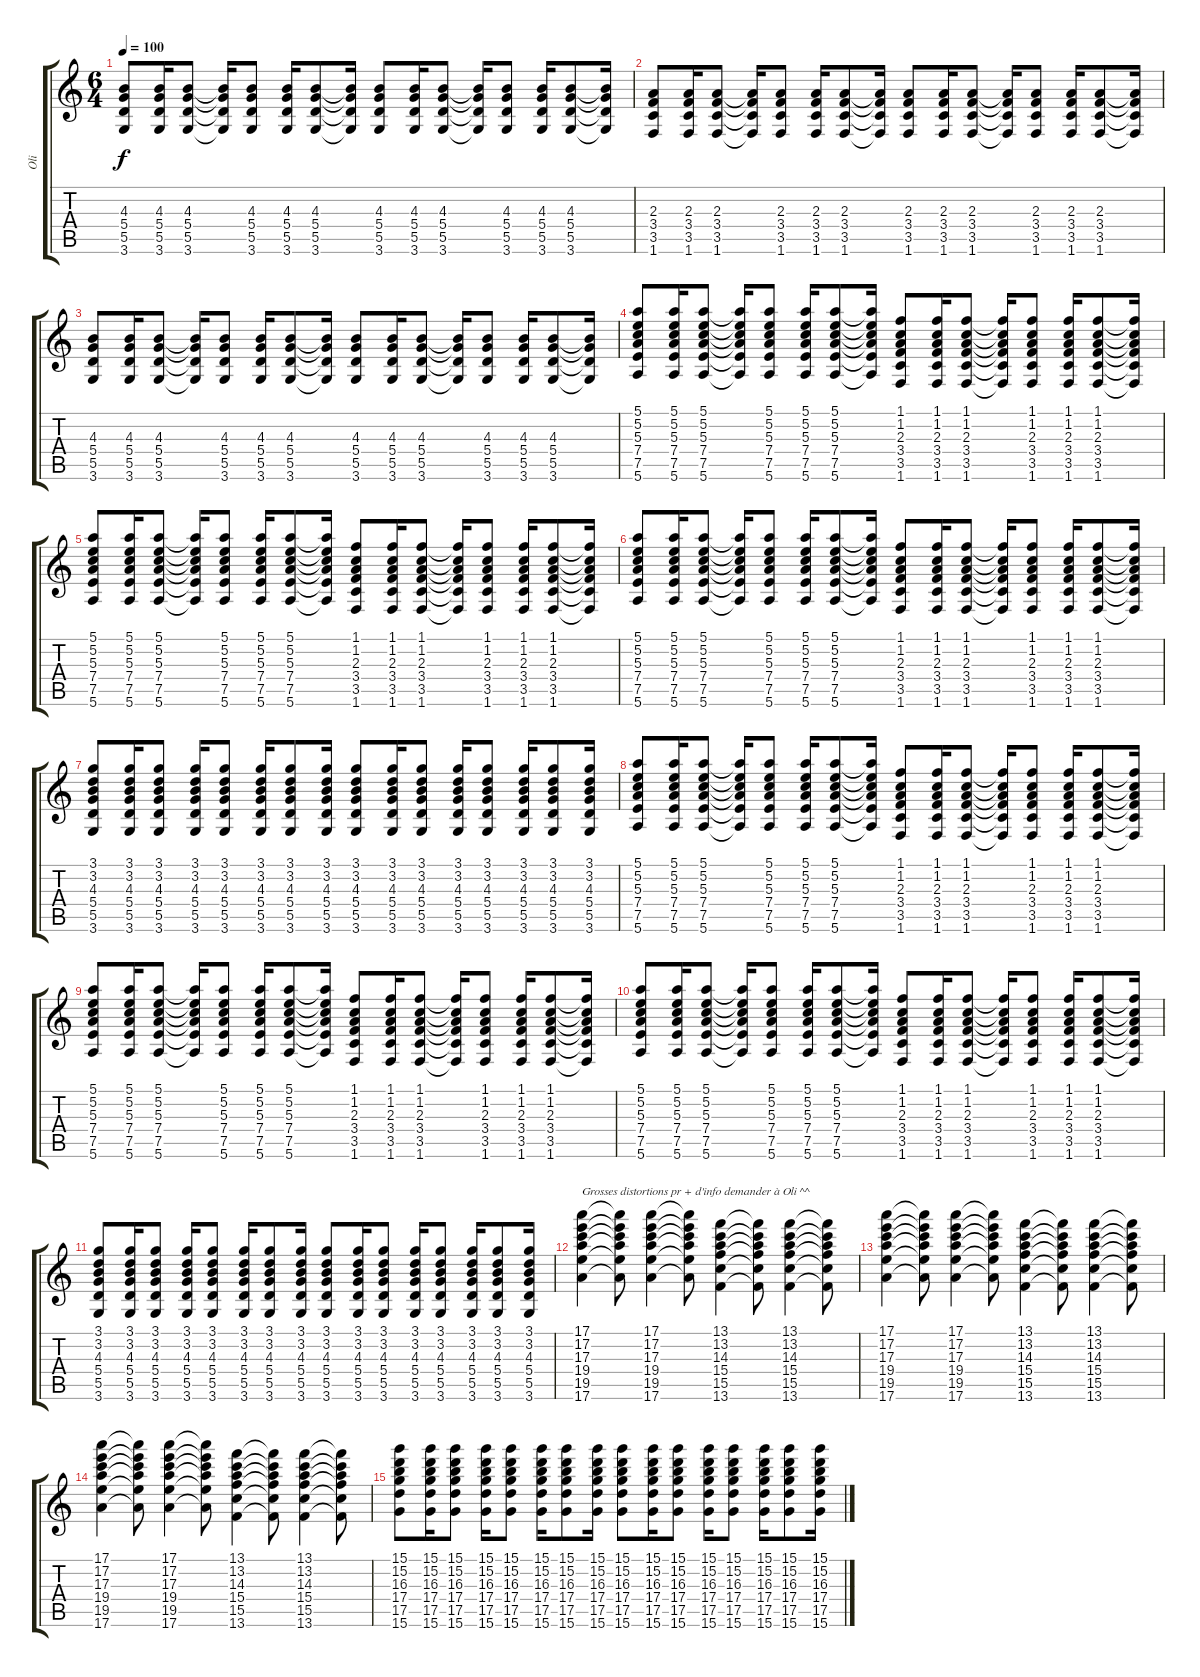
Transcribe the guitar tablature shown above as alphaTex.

\track ("Oli" "Oli") {instrument overdrivenguitar}
\staff {score tabs}
\tuning (E4 B3 G3 D3 A2 E2) {hide}
\ts (6 4)
\tempo 100
\clef g2
\ks c
(4.3 5.4 5.5 3.6).8{dy f} (4.3 5.4 5.5 3.6).16 (4.3 5.4 5.5 3.6).8 (4.3{t} 5.4{t} 5.5{t} 3.6{t}).16 (4.3 5.4 5.5 3.6).8 (4.3 5.4 5.5 3.6).16 (4.3 5.4 5.5 3.6).8 (4.3{t} 5.4{t} 5.5{t} 3.6{t}).16 (4.3 5.4 5.5 3.6).8 (4.3 5.4 5.5 3.6).16 (4.3 5.4 5.5 3.6).8 (4.3{t} 5.4{t} 5.5{t} 3.6{t}).16 (4.3 5.4 5.5 3.6).8 (4.3 5.4 5.5 3.6).16 (4.3 5.4 5.5 3.6).8 (4.3{t} 5.4{t} 5.5{t} 3.6{t}).16 |
(2.3 3.4 3.5 1.6).8 (2.3 3.4 3.5 1.6).16 (2.3 3.4 3.5 1.6).8 (2.3{t} 3.4{t} 3.5{t} 1.6{t}).16 (2.3 3.4 3.5 1.6).8 (2.3 3.4 3.5 1.6).16 (2.3 3.4 3.5 1.6).8 (2.3{t} 3.4{t} 3.5{t} 1.6{t}).16 (2.3 3.4 3.5 1.6).8 (2.3 3.4 3.5 1.6).16 (2.3 3.4 3.5 1.6).8 (2.3{t} 3.4{t} 3.5{t} 1.6{t}).16 (2.3 3.4 3.5 1.6).8 (2.3 3.4 3.5 1.6).16 (2.3 3.4 3.5 1.6).8 (2.3{t} 3.4{t} 3.5{t} 1.6{t}).16 |
(4.3 5.4 5.5 3.6).8 (4.3 5.4 5.5 3.6).16 (4.3 5.4 5.5 3.6).8 (4.3{t} 5.4{t} 5.5{t} 3.6{t}).16 (4.3 5.4 5.5 3.6).8 (4.3 5.4 5.5 3.6).16 (4.3 5.4 5.5 3.6).8 (4.3{t} 5.4{t} 5.5{t} 3.6{t}).16 (4.3 5.4 5.5 3.6).8 (4.3 5.4 5.5 3.6).16 (4.3 5.4 5.5 3.6).8 (4.3{t} 5.4{t} 5.5{t} 3.6{t}).16 (4.3 5.4 5.5 3.6).8 (4.3 5.4 5.5 3.6).16 (4.3 5.4 5.5 3.6).8 (4.3{t} 5.4{t} 5.5{t} 3.6{t}).16 |
(5.1 5.2 5.3 7.4 7.5 5.6).8 (5.1 5.2 5.3 7.4 7.5 5.6).16 (5.1 5.2 5.3 7.4 7.5 5.6).8 (5.1{t} 5.2{t} 5.3{t} 7.4{t} 7.5{t} 5.6{t}).16 (5.1 5.2 5.3 7.4 7.5 5.6).8 (5.1 5.2 5.3 7.4 7.5 5.6).16 (5.1 5.2 5.3 7.4 7.5 5.6).8 (5.1{t} 5.2{t} 5.3{t} 7.4{t} 7.5{t} 5.6{t}).16 (1.1 1.2 2.3 3.4 3.5 1.6).8 (1.1 1.2 2.3 3.4 3.5 1.6).16 (1.1 1.2 2.3 3.4 3.5 1.6).8 (1.1{t} 1.2{t} 2.3{t} 3.4{t} 3.5{t} 1.6{t}).16 (1.1 1.2 2.3 3.4 3.5 1.6).8 (1.1 1.2 2.3 3.4 3.5 1.6).16 (1.1 1.2 2.3 3.4 3.5 1.6).8 (1.1{t} 1.2{t} 2.3{t} 3.4{t} 3.5{t} 1.6{t}).16 |
(5.1 5.2 5.3 7.4 7.5 5.6).8 (5.1 5.2 5.3 7.4 7.5 5.6).16 (5.1 5.2 5.3 7.4 7.5 5.6).8 (5.1{t} 5.2{t} 5.3{t} 7.4{t} 7.5{t} 5.6{t}).16 (5.1 5.2 5.3 7.4 7.5 5.6).8 (5.1 5.2 5.3 7.4 7.5 5.6).16 (5.1 5.2 5.3 7.4 7.5 5.6).8 (5.1{t} 5.2{t} 5.3{t} 7.4{t} 7.5{t} 5.6{t}).16 (1.1 1.2 2.3 3.4 3.5 1.6).8 (1.1 1.2 2.3 3.4 3.5 1.6).16 (1.1 1.2 2.3 3.4 3.5 1.6).8 (1.1{t} 1.2{t} 2.3{t} 3.4{t} 3.5{t} 1.6{t}).16 (1.1 1.2 2.3 3.4 3.5 1.6).8 (1.1 1.2 2.3 3.4 3.5 1.6).16 (1.1 1.2 2.3 3.4 3.5 1.6).8 (1.1{t} 1.2{t} 2.3{t} 3.4{t} 3.5{t} 1.6{t}).16 |
(5.1 5.2 5.3 7.4 7.5 5.6).8 (5.1 5.2 5.3 7.4 7.5 5.6).16 (5.1 5.2 5.3 7.4 7.5 5.6).8 (5.1{t} 5.2{t} 5.3{t} 7.4{t} 7.5{t} 5.6{t}).16 (5.1 5.2 5.3 7.4 7.5 5.6).8 (5.1 5.2 5.3 7.4 7.5 5.6).16 (5.1 5.2 5.3 7.4 7.5 5.6).8 (5.1{t} 5.2{t} 5.3{t} 7.4{t} 7.5{t} 5.6{t}).16 (1.1 1.2 2.3 3.4 3.5 1.6).8 (1.1 1.2 2.3 3.4 3.5 1.6).16 (1.1 1.2 2.3 3.4 3.5 1.6).8 (1.1{t} 1.2{t} 2.3{t} 3.4{t} 3.5{t} 1.6{t}).16 (1.1 1.2 2.3 3.4 3.5 1.6).8 (1.1 1.2 2.3 3.4 3.5 1.6).16 (1.1 1.2 2.3 3.4 3.5 1.6).8 (1.1{t} 1.2{t} 2.3{t} 3.4{t} 3.5{t} 1.6{t}).16 |
(3.1 3.2 4.3 5.4 5.5 3.6).8 (3.1 3.2 4.3 5.4 5.5 3.6).16 (3.1 3.2 4.3 5.4 5.5 3.6).8 (3.1 3.2 4.3 5.4 5.5 3.6).16 (3.1 3.2 4.3 5.4 5.5 3.6).8 (3.1 3.2 4.3 5.4 5.5 3.6).16 (3.1 3.2 4.3 5.4 5.5 3.6).8 (3.1 3.2 4.3 5.4 5.5 3.6).16 (3.1 3.2 4.3 5.4 5.5 3.6).8 (3.1 3.2 4.3 5.4 5.5 3.6).16 (3.1 3.2 4.3 5.4 5.5 3.6).8 (3.1 3.2 4.3 5.4 5.5 3.6).16 (3.1 3.2 4.3 5.4 5.5 3.6).8 (3.1 3.2 4.3 5.4 5.5 3.6).16 (3.1 3.2 4.3 5.4 5.5 3.6).8 (3.1 3.2 4.3 5.4 5.5 3.6).16 |
(5.1 5.2 5.3 7.4 7.5 5.6).8 (5.1 5.2 5.3 7.4 7.5 5.6).16 (5.1 5.2 5.3 7.4 7.5 5.6).8 (5.1{t} 5.2{t} 5.3{t} 7.4{t} 7.5{t} 5.6{t}).16 (5.1 5.2 5.3 7.4 7.5 5.6).8 (5.1 5.2 5.3 7.4 7.5 5.6).16 (5.1 5.2 5.3 7.4 7.5 5.6).8 (5.1{t} 5.2{t} 5.3{t} 7.4{t} 7.5{t} 5.6{t}).16 (1.1 1.2 2.3 3.4 3.5 1.6).8 (1.1 1.2 2.3 3.4 3.5 1.6).16 (1.1 1.2 2.3 3.4 3.5 1.6).8 (1.1{t} 1.2{t} 2.3{t} 3.4{t} 3.5{t} 1.6{t}).16 (1.1 1.2 2.3 3.4 3.5 1.6).8 (1.1 1.2 2.3 3.4 3.5 1.6).16 (1.1 1.2 2.3 3.4 3.5 1.6).8 (1.1{t} 1.2{t} 2.3{t} 3.4{t} 3.5{t} 1.6{t}).16 |
(5.1 5.2 5.3 7.4 7.5 5.6).8 (5.1 5.2 5.3 7.4 7.5 5.6).16 (5.1 5.2 5.3 7.4 7.5 5.6).8 (5.1{t} 5.2{t} 5.3{t} 7.4{t} 7.5{t} 5.6{t}).16 (5.1 5.2 5.3 7.4 7.5 5.6).8 (5.1 5.2 5.3 7.4 7.5 5.6).16 (5.1 5.2 5.3 7.4 7.5 5.6).8 (5.1{t} 5.2{t} 5.3{t} 7.4{t} 7.5{t} 5.6{t}).16 (1.1 1.2 2.3 3.4 3.5 1.6).8 (1.1 1.2 2.3 3.4 3.5 1.6).16 (1.1 1.2 2.3 3.4 3.5 1.6).8 (1.1{t} 1.2{t} 2.3{t} 3.4{t} 3.5{t} 1.6{t}).16 (1.1 1.2 2.3 3.4 3.5 1.6).8 (1.1 1.2 2.3 3.4 3.5 1.6).16 (1.1 1.2 2.3 3.4 3.5 1.6).8 (1.1{t} 1.2{t} 2.3{t} 3.4{t} 3.5{t} 1.6{t}).16 |
(5.1 5.2 5.3 7.4 7.5 5.6).8 (5.1 5.2 5.3 7.4 7.5 5.6).16 (5.1 5.2 5.3 7.4 7.5 5.6).8 (5.1{t} 5.2{t} 5.3{t} 7.4{t} 7.5{t} 5.6{t}).16 (5.1 5.2 5.3 7.4 7.5 5.6).8 (5.1 5.2 5.3 7.4 7.5 5.6).16 (5.1 5.2 5.3 7.4 7.5 5.6).8 (5.1{t} 5.2{t} 5.3{t} 7.4{t} 7.5{t} 5.6{t}).16 (1.1 1.2 2.3 3.4 3.5 1.6).8 (1.1 1.2 2.3 3.4 3.5 1.6).16 (1.1 1.2 2.3 3.4 3.5 1.6).8 (1.1{t} 1.2{t} 2.3{t} 3.4{t} 3.5{t} 1.6{t}).16 (1.1 1.2 2.3 3.4 3.5 1.6).8 (1.1 1.2 2.3 3.4 3.5 1.6).16 (1.1 1.2 2.3 3.4 3.5 1.6).8 (1.1{t} 1.2{t} 2.3{t} 3.4{t} 3.5{t} 1.6{t}).16 |
(3.1 3.2 4.3 5.4 5.5 3.6).8 (3.1 3.2 4.3 5.4 5.5 3.6).16 (3.1 3.2 4.3 5.4 5.5 3.6).8 (3.1 3.2 4.3 5.4 5.5 3.6).16 (3.1 3.2 4.3 5.4 5.5 3.6).8 (3.1 3.2 4.3 5.4 5.5 3.6).16 (3.1 3.2 4.3 5.4 5.5 3.6).8 (3.1 3.2 4.3 5.4 5.5 3.6).16 (3.1 3.2 4.3 5.4 5.5 3.6).8 (3.1 3.2 4.3 5.4 5.5 3.6).16 (3.1 3.2 4.3 5.4 5.5 3.6).8 (3.1 3.2 4.3 5.4 5.5 3.6).16 (3.1 3.2 4.3 5.4 5.5 3.6).8 (3.1 3.2 4.3 5.4 5.5 3.6).16 (3.1 3.2 4.3 5.4 5.5 3.6).8 (3.1 3.2 4.3 5.4 5.5 3.6).16 |
(17.1 17.2 17.3 19.4 19.5 17.6).4{txt "Grosses distortions pr + d'info demander à Oli ^^"} (17.1{t} 17.2{t} 17.3{t} 19.4{t} 19.5{t} 17.6{t}).8 (17.1 17.2 17.3 19.4 19.5 17.6).4 (17.1{t} 17.2{t} 17.3{t} 19.4{t} 19.5{t} 17.6{t}).8 (13.1 13.2 14.3 15.4 15.5 13.6).4 (13.1{t} 13.2{t} 14.3{t} 15.4{t} 15.5{t} 13.6{t}).8 (13.1 13.2 14.3 15.4 15.5 13.6).4 (13.1{t} 13.2{t} 14.3{t} 15.4{t} 15.5{t} 13.6{t}).8 |
(17.1 17.2 17.3 19.4 19.5 17.6).4 (17.1{t} 17.2{t} 17.3{t} 19.4{t} 19.5{t} 17.6{t}).8 (17.1 17.2 17.3 19.4 19.5 17.6).4 (17.1{t} 17.2{t} 17.3{t} 19.4{t} 19.5{t} 17.6{t}).8 (13.1 13.2 14.3 15.4 15.5 13.6).4 (13.1{t} 13.2{t} 14.3{t} 15.4{t} 15.5{t} 13.6{t}).8 (13.1 13.2 14.3 15.4 15.5 13.6).4 (13.1{t} 13.2{t} 14.3{t} 15.4{t} 15.5{t} 13.6{t}).8 |
(17.1 17.2 17.3 19.4 19.5 17.6).4 (17.1{t} 17.2{t} 17.3{t} 19.4{t} 19.5{t} 17.6{t}).8 (17.1 17.2 17.3 19.4 19.5 17.6).4 (17.1{t} 17.2{t} 17.3{t} 19.4{t} 19.5{t} 17.6{t}).8 (13.1 13.2 14.3 15.4 15.5 13.6).4 (13.1{t} 13.2{t} 14.3{t} 15.4{t} 15.5{t} 13.6{t}).8 (13.1 13.2 14.3 15.4 15.5 13.6).4 (13.1{t} 13.2{t} 14.3{t} 15.4{t} 15.5{t} 13.6{t}).8 |
(15.1 15.2 16.3 17.4 17.5 15.6).8 (15.1 15.2 16.3 17.4 17.5 15.6).16 (15.1 15.2 16.3 17.4 17.5 15.6).8 (15.1 15.2 16.3 17.4 17.5 15.6).16 (15.1 15.2 16.3 17.4 17.5 15.6).8 (15.1 15.2 16.3 17.4 17.5 15.6).16 (15.1 15.2 16.3 17.4 17.5 15.6).8 (15.1 15.2 16.3 17.4 17.5 15.6).16 (15.1 15.2 16.3 17.4 17.5 15.6).8 (15.1 15.2 16.3 17.4 17.5 15.6).16 (15.1 15.2 16.3 17.4 17.5 15.6).8 (15.1 15.2 16.3 17.4 17.5 15.6).16 (15.1 15.2 16.3 17.4 17.5 15.6).8 (15.1 15.2 16.3 17.4 17.5 15.6).16 (15.1 15.2 16.3 17.4 17.5 15.6).8 (15.1 15.2 16.3 17.4 17.5 15.6).16
